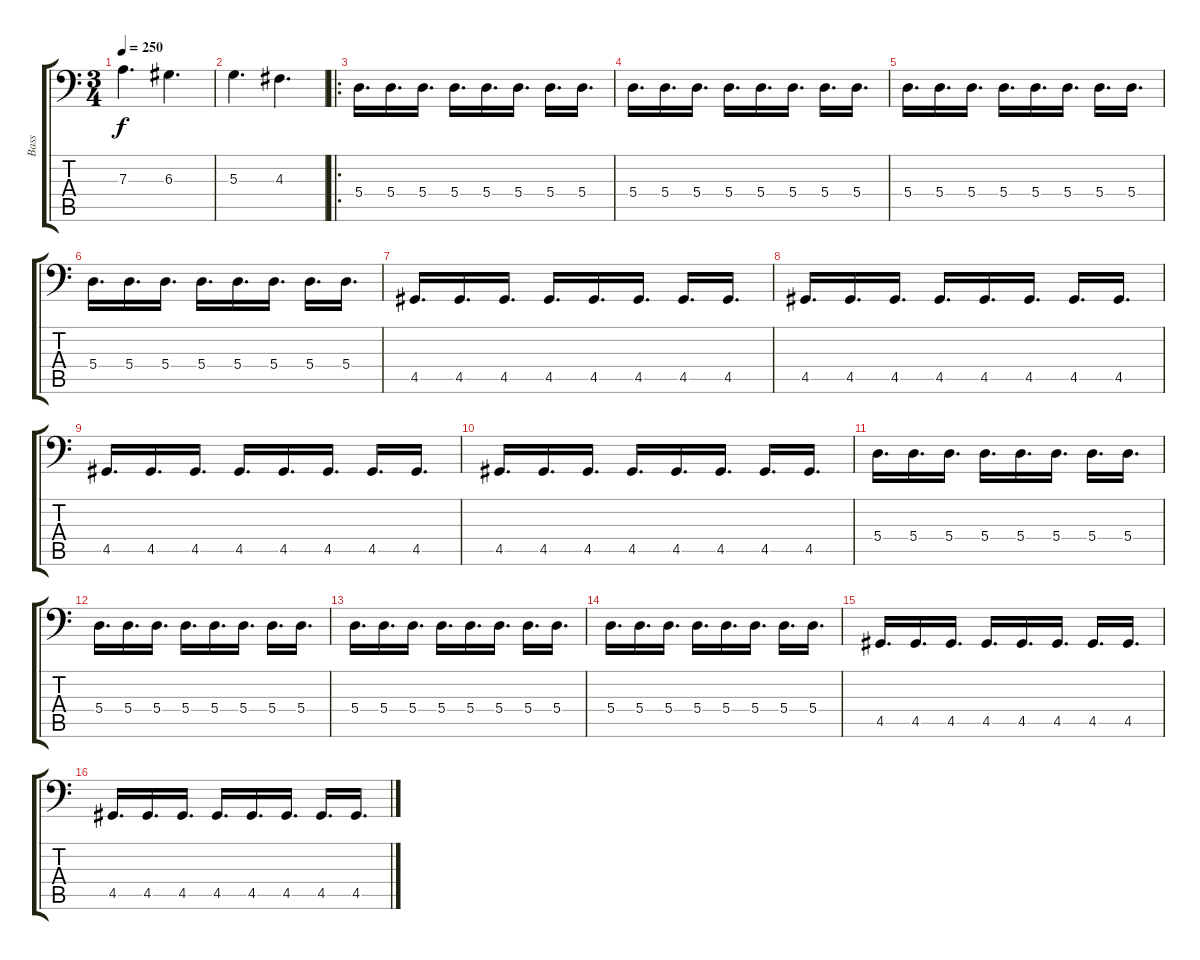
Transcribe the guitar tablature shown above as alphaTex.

\track ("Bass" "Bass") {instrument electricbasspick}
\staff {score tabs}
\tuning (C3 G2 D2 A1 E1 B0) {hide}
\ts (3 4)
\tempo 250
\clef f4
\ks c
7.3.4{d dy f} 6.3.4{d} |
5.3.4{d} 4.3.4{d} |
\ro
5.4.16{d} 5.4.16{d} 5.4.16{d} 5.4.16{d} 5.4.16{d} 5.4.16{d} 5.4.16{d} 5.4.16{d} |
5.4.16{d} 5.4.16{d} 5.4.16{d} 5.4.16{d} 5.4.16{d} 5.4.16{d} 5.4.16{d} 5.4.16{d} |
5.4.16{d} 5.4.16{d} 5.4.16{d} 5.4.16{d} 5.4.16{d} 5.4.16{d} 5.4.16{d} 5.4.16{d} |
5.4.16{d} 5.4.16{d} 5.4.16{d} 5.4.16{d} 5.4.16{d} 5.4.16{d} 5.4.16{d} 5.4.16{d} |
4.5.16{d} 4.5.16{d} 4.5.16{d} 4.5.16{d} 4.5.16{d} 4.5.16{d} 4.5.16{d} 4.5.16{d} |
4.5.16{d} 4.5.16{d} 4.5.16{d} 4.5.16{d} 4.5.16{d} 4.5.16{d} 4.5.16{d} 4.5.16{d} |
4.5.16{d} 4.5.16{d} 4.5.16{d} 4.5.16{d} 4.5.16{d} 4.5.16{d} 4.5.16{d} 4.5.16{d} |
4.5.16{d} 4.5.16{d} 4.5.16{d} 4.5.16{d} 4.5.16{d} 4.5.16{d} 4.5.16{d} 4.5.16{d} |
5.4.16{d} 5.4.16{d} 5.4.16{d} 5.4.16{d} 5.4.16{d} 5.4.16{d} 5.4.16{d} 5.4.16{d} |
5.4.16{d} 5.4.16{d} 5.4.16{d} 5.4.16{d} 5.4.16{d} 5.4.16{d} 5.4.16{d} 5.4.16{d} |
5.4.16{d} 5.4.16{d} 5.4.16{d} 5.4.16{d} 5.4.16{d} 5.4.16{d} 5.4.16{d} 5.4.16{d} |
5.4.16{d} 5.4.16{d} 5.4.16{d} 5.4.16{d} 5.4.16{d} 5.4.16{d} 5.4.16{d} 5.4.16{d} |
4.5.16{d} 4.5.16{d} 4.5.16{d} 4.5.16{d} 4.5.16{d} 4.5.16{d} 4.5.16{d} 4.5.16{d} |
4.5.16{d} 4.5.16{d} 4.5.16{d} 4.5.16{d} 4.5.16{d} 4.5.16{d} 4.5.16{d} 4.5.16{d}
